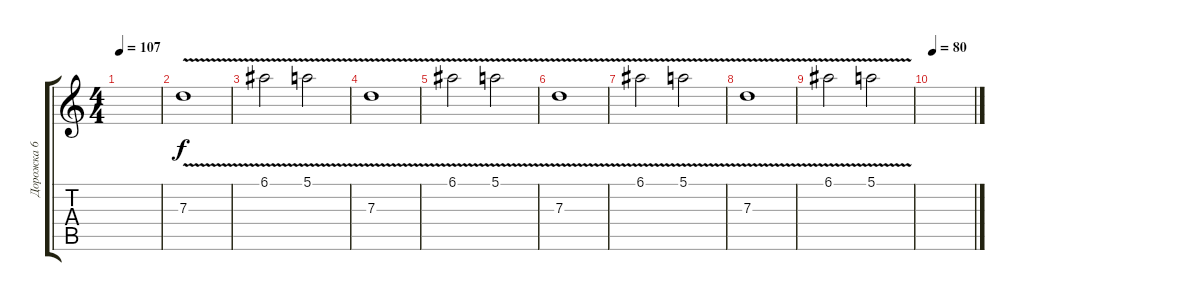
\track ("Дорожка 6" "Дорожка 6") {instrument acousticguitarsteel}
\staff {score tabs}
\tuning (E4 B3 G3 D3 A2 E2) {hide}
\ts (4 4)
\tempo 107
\clef g2
\ks c
|
7.3{v}.1{instrument distortionguitar} |
6.1{v}.2 5.1{v}.2 |
7.3{v}.1{instrument distortionguitar} |
6.1{v}.2 5.1{v}.2 |
7.3{v}.1{instrument distortionguitar} |
6.1{v}.2 5.1{v}.2 |
7.3{v}.1{instrument distortionguitar} |
6.1{v}.2 5.1{v}.2 |
\tempo 95
\tempo 80
